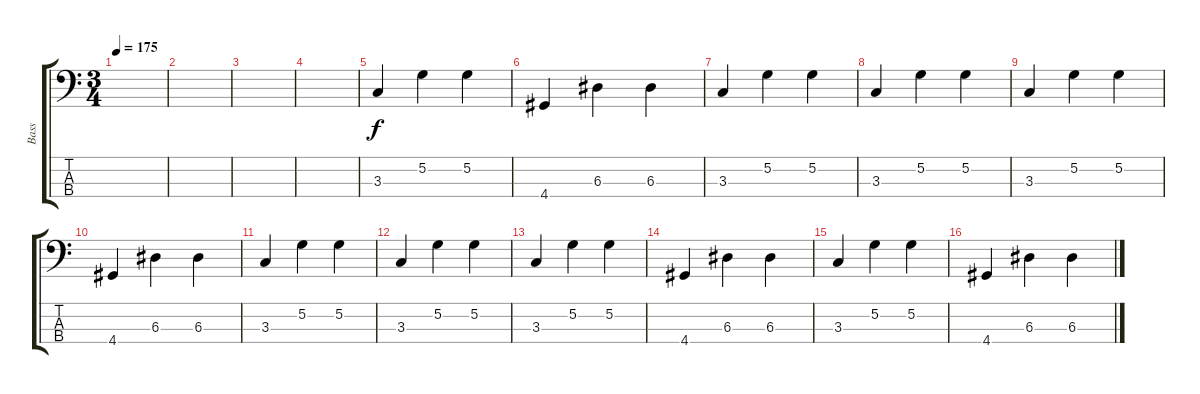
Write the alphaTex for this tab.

\track ("Bass" "Bass") {instrument electricbassfinger}
\staff {score tabs}
\tuning (G2 D2 A1 E1) {hide}
\ts (3 4)
\tempo 175
\clef f4
\ks c
|
|
|
|
3.3.4 5.2.4 5.2.4 |
4.4.4 6.3.4 6.3.4 |
3.3.4 5.2.4 5.2.4 |
3.3.4 5.2.4 5.2.4 |
3.3.4 5.2.4 5.2.4 |
4.4.4 6.3.4 6.3.4 |
3.3.4 5.2.4 5.2.4 |
3.3.4 5.2.4 5.2.4 |
3.3.4 5.2.4 5.2.4 |
4.4.4 6.3.4 6.3.4 |
3.3.4 5.2.4 5.2.4 |
4.4.4 6.3.4 6.3.4
